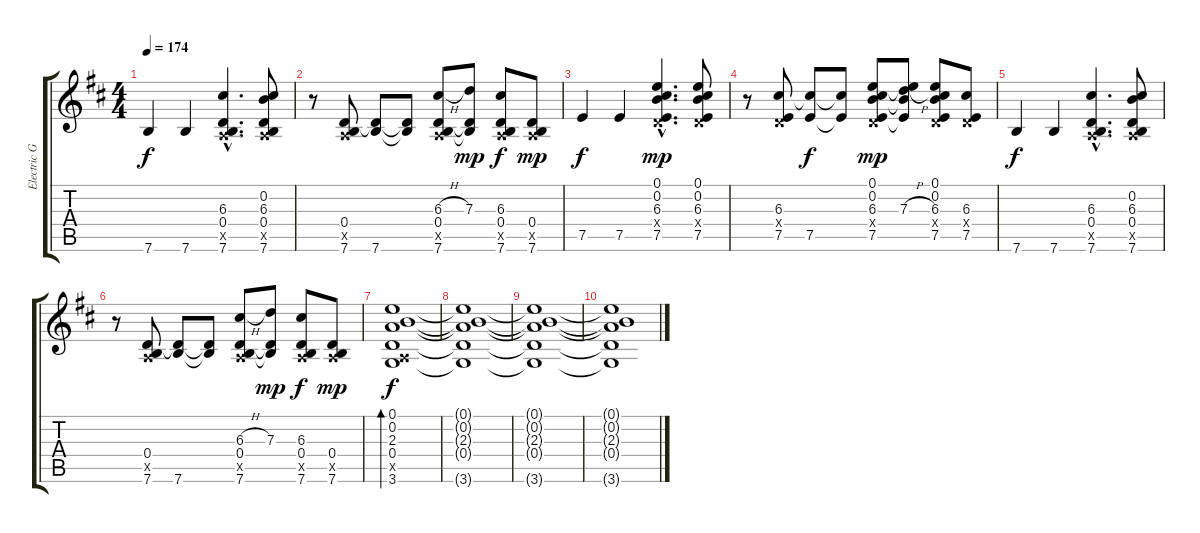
\track ("Electric Guitar" "Electric G") {instrument distortionguitar}
\staff {score tabs}
\tuning (E4 B3 G3 D3 A2 E2) {hide}
\ts (4 4)
\tempo 174
\clef g2
\ks d
7.6.4{dy f instrument acousticguitarnylon} 7.6.4 (6.3{hac} 0.4{hac} 0.5{hac x} 7.6{hac}).4{d} (0.2 6.3 0.4 0.5{x} 7.6).8 |
r.8 (0.4 0.5{x} 7.6).8 (0.4{t} 7.6).8 (0.4{t} 7.6{t}).8 (6.3{h} 0.4 0.5{x} 7.6).8 (7.3 0.4{t} 7.6{t}).8{dy mp} (6.3 0.4 0.5{x} 7.6).8{dy f} (0.4 0.5{x} 7.6).8{dy mp} |
7.5.4{dy f} 7.5.4 (0.1{hac} 0.2{hac} 6.3{hac} 0.4{hac x} 7.5{hac}).4{d dy mp} (0.1 0.2 6.3 0.4{x} 7.5).8 |
r.8 (6.3 0.4{x} 7.5).8 (6.3{t} 7.5).8{dy f} (6.3{t} 7.5{t}).8 (0.1 0.2 6.3 0.4{x} 7.5).8{dy mp} (0.1{t} 0.2{t} 7.3{h} 7.5{t}).8 (0.1 0.2 6.3 0.4{x} 7.5).8 (6.3 0.4{x} 7.5).8 |
7.6.4{dy f instrument acousticguitarnylon} 7.6.4 (6.3{hac} 0.4{hac} 0.5{hac x} 7.6{hac}).4{d} (0.2 6.3 0.4 0.5{x} 7.6).8 |
r.8 (0.4 0.5{x} 7.6).8 (0.4{t} 7.6).8 (0.4{t} 7.6{t}).8 (6.3{h} 0.4 0.5{x} 7.6).8 (7.3 0.4{t} 7.6{t}).8{dy mp} (6.3 0.4 0.5{x} 7.6).8{dy f} (0.4 0.5{x} 7.6).8{dy mp} |
(0.1 0.2 2.3 0.4 0.5{x} 3.6).1{bd 60 dy f} |
(0.1{t} 0.2{t} 2.3{t} 0.4{t} 3.6{t}).1 |
(0.1{t} 0.2{t} 2.3{t} 0.4{t} 3.6{t}).1 |
(0.1{t} 0.2{t} 2.3{t} 0.4{t} 3.6{t}).1
